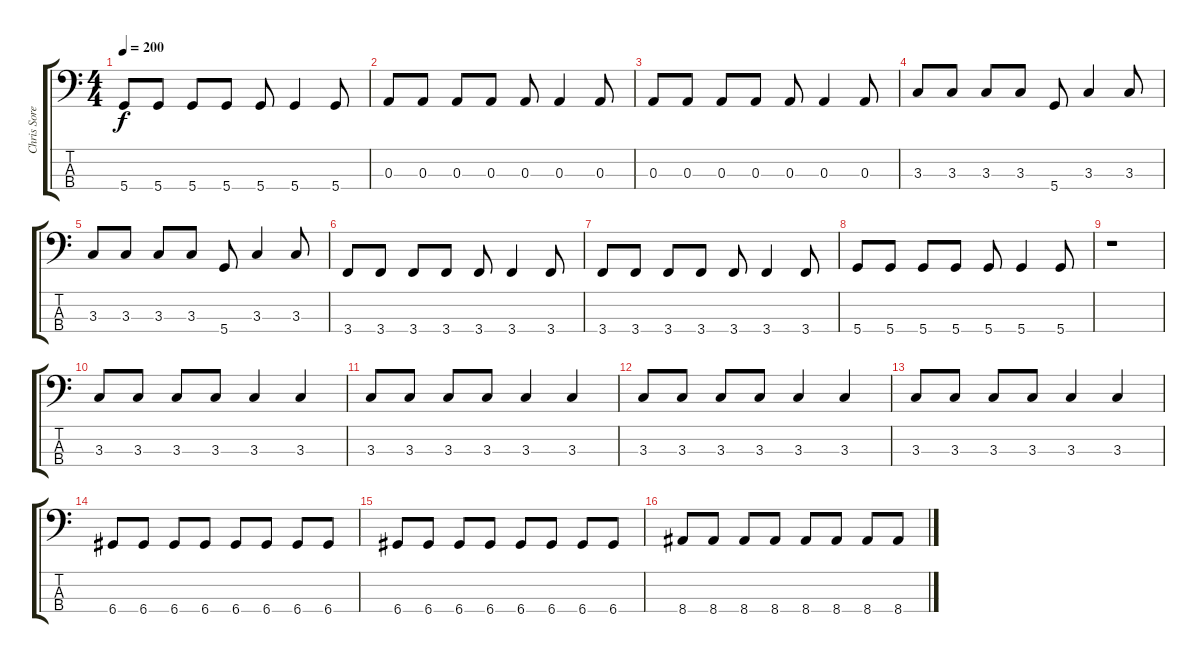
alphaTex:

\track ("Chris Sorenson" "Chris Sore") {instrument electricbasspick}
\staff {score tabs}
\tuning (G2 D2 A1 D1) {hide}
\ts (4 4)
\tempo 200
\clef f4
\ks c
5.4.8{dy f} 5.4.8 5.4.8 5.4.8 5.4.8 5.4.4 5.4.8 |
0.3.8 0.3.8 0.3.8 0.3.8 0.3.8 0.3.4 0.3.8 |
0.3.8 0.3.8 0.3.8 0.3.8 0.3.8 0.3.4 0.3.8 |
3.3.8 3.3.8 3.3.8 3.3.8 5.4.8 3.3.4 3.3.8 |
3.3.8 3.3.8 3.3.8 3.3.8 5.4.8 3.3.4 3.3.8 |
3.4.8 3.4.8 3.4.8 3.4.8 3.4.8 3.4.4 3.4.8 |
3.4.8 3.4.8 3.4.8 3.4.8 3.4.8 3.4.4 3.4.8 |
5.4.8 5.4.8 5.4.8 5.4.8 5.4.8 5.4.4 5.4.8 |
r.1 |
3.3.8 3.3.8 3.3.8 3.3.8 3.3.4 3.3.4 |
3.3.8 3.3.8 3.3.8 3.3.8 3.3.4 3.3.4 |
3.3.8 3.3.8 3.3.8 3.3.8 3.3.4 3.3.4 |
3.3.8 3.3.8 3.3.8 3.3.8 3.3.4 3.3.4 |
6.4.8 6.4.8 6.4.8 6.4.8 6.4.8 6.4.8 6.4.8 6.4.8 |
6.4.8 6.4.8 6.4.8 6.4.8 6.4.8 6.4.8 6.4.8 6.4.8 |
8.4.8 8.4.8 8.4.8 8.4.8 8.4.8 8.4.8 8.4.8 8.4.8
